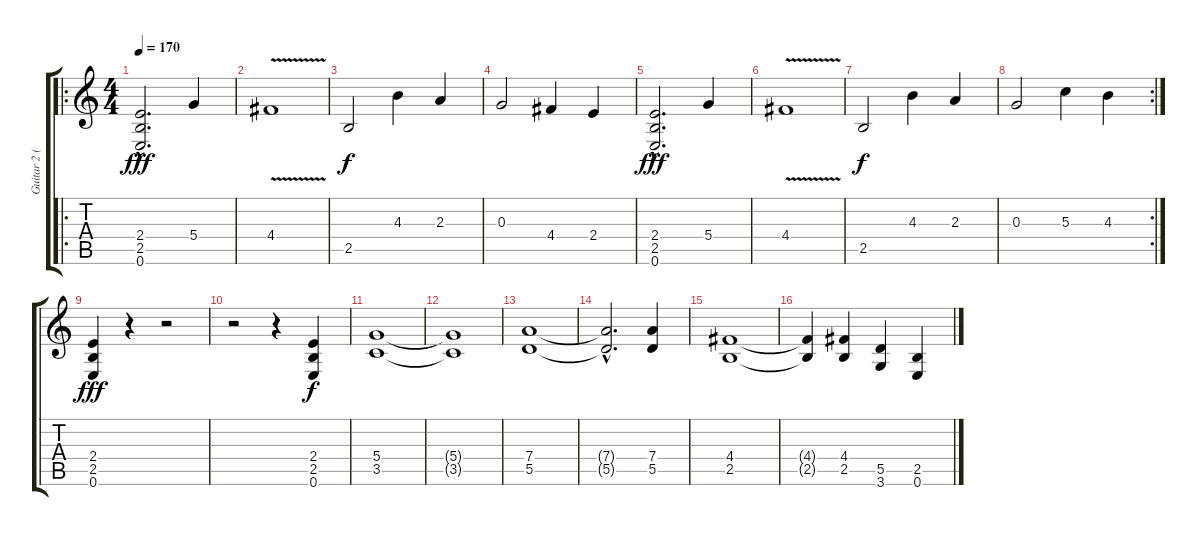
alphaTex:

\track ("Guitar 2 (Jardar)" "Guitar 2 (") {instrument distortionguitar}
\staff {score tabs}
\tuning (E4 B3 G3 D3 A2 E2) {hide}
\ro
\ts (4 4)
\tempo 170
\clef g2
\ks c
(2.4{hac} 2.5{hac} 0.6{hac}).2{d dy fff} 5.4.4 |
4.4{v}.1 |
2.5.2{dy f} 4.3.4 2.3.4 |
0.3.2 4.4.4 2.4.4 |
(2.4{hac} 2.5{hac} 0.6{hac}).2{d dy fff} 5.4.4 |
4.4{v}.1 |
2.5.2{dy f} 4.3.4 2.3.4 |
\rc 2
0.3.2 5.3.4 4.3.4 |
(2.4 2.5 0.6).4{dy fff} r.4 r.2 |
r.2 r.4 (2.4 2.5 0.6).4{dy f} |
(5.4 3.5).1 |
(5.4{t} 3.5{t}).1 |
(7.4 5.5).1 |
(7.4{hac t} 5.5{hac t}).2{d} (7.4 5.5).4 |
(4.4 2.5).1 |
(4.4{t} 2.5{t}).4 (4.4 2.5).4 (5.5 3.6).4 (2.5 0.6).4
